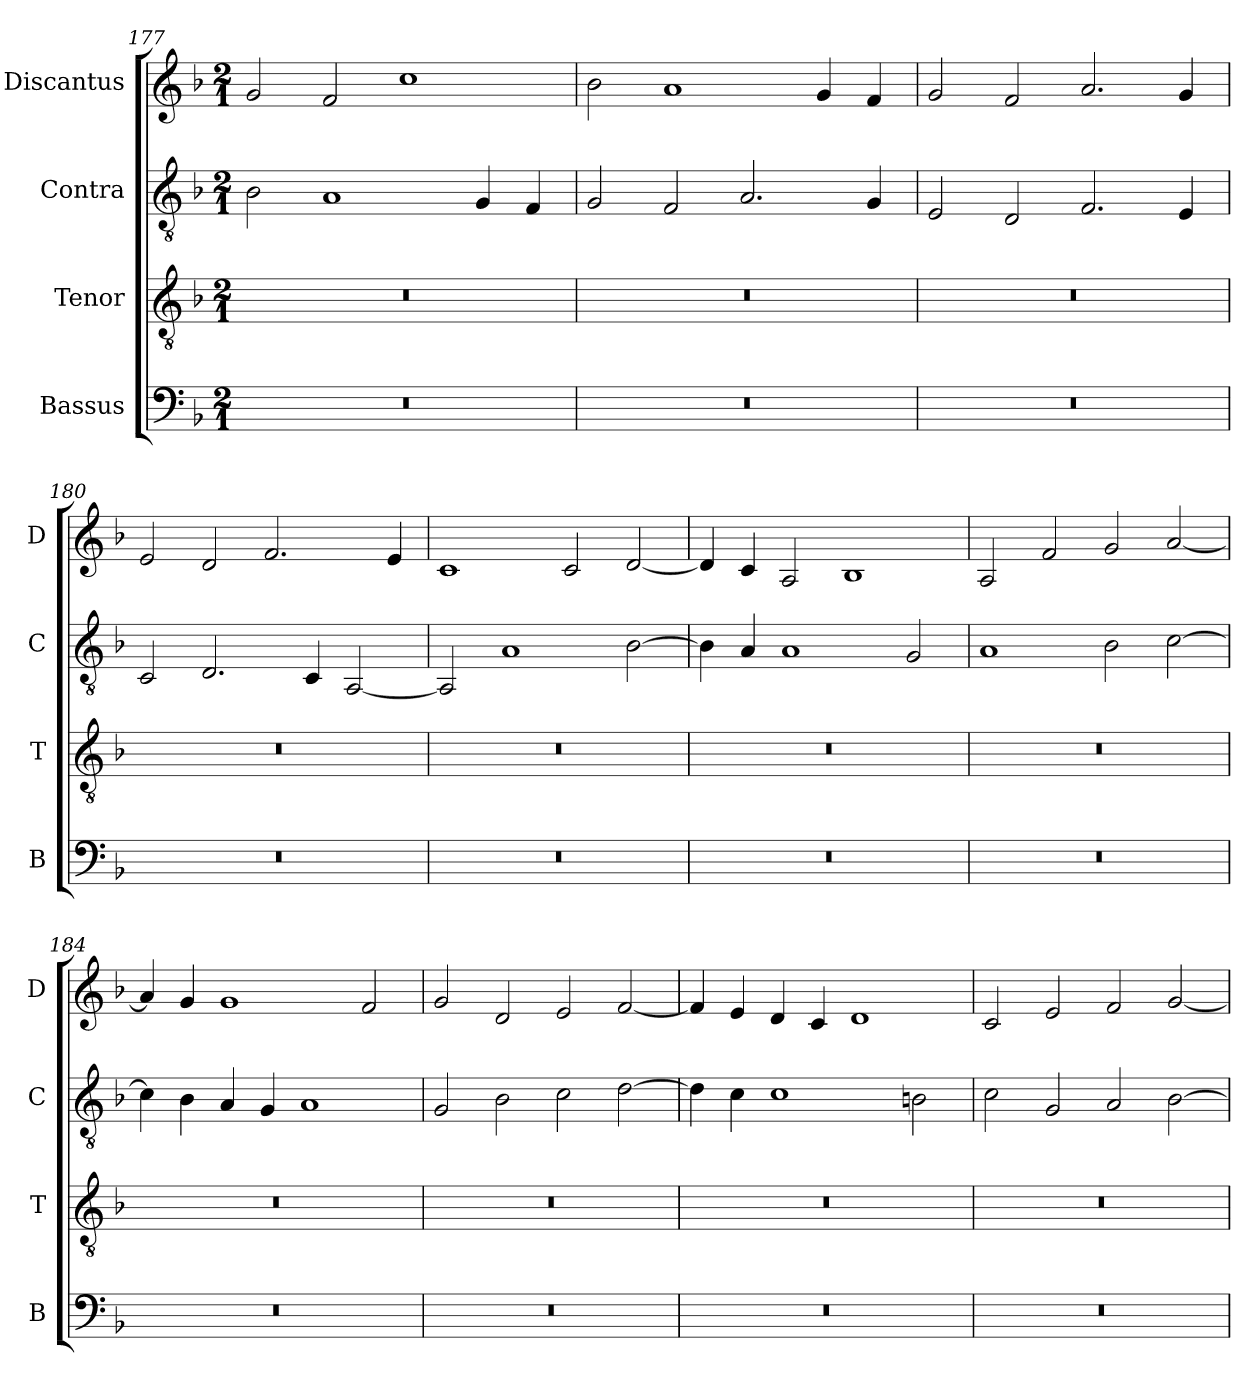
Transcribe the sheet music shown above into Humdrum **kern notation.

**kern	**kern	**kern	**kern
*part4	*part3	*part2	*part1
*staff4	*staff3	*staff2	*staff1
*I"Bassus	*I"Tenor	*I"Contra	*I"Discantus
*I'B	*I'T	*I'C	*I'D
*clefF4	*clefGv2	*clefGv2	*clefG2
*k[b-]	*k[b-]	*k[b-]	*k[b-]
*M2/1	*M2/1	*M2/1	*M2/1
=177	=177	=177	=177
0r	0r	2B-\	2g/
.	.	1A	2f/
.	.	.	1cc
.	.	4G/	.
.	.	4F/	.
=178	=178	=178	=178
0r	0r	2G/	2b-\
.	.	2F/	1a
.	.	2.A/	.
.	.	.	4g/
.	.	4G/	4f/
=179	=179	=179	=179
0r	0r	2E/	2g/
.	.	2D/	2f/
.	.	2.F/	2.a/
.	.	4E/	4g/
=180	=180	=180	=180
0r	0r	2C/	2e/
.	.	2.D/	2d/
.	.	.	2.f/
.	.	4C/	.
.	.	[2AA/	.
.	.	.	4e/
=181	=181	=181	=181
0r	0r	2AA/]	1c
.	.	1A	.
.	.	.	2c/
.	.	[2B-\	[2d/
=182	=182	=182	=182
0r	0r	4B-\]	4d/]
.	.	4A/	4c/
.	.	1A	2A/
.	.	.	1B-
.	.	2G/	.
=183	=183	=183	=183
0r	0r	1A	2A/
.	.	.	2f/
.	.	2B-\	2g/
.	.	[2c\	[2a/
=184	=184	=184	=184
0r	0r	4c\]	4a/]
.	.	4B-\	4g/
.	.	4A/	1g
.	.	4G/	.
.	.	1A	.
.	.	.	2f/
=185	=185	=185	=185
0r	0r	2G/	2g/
.	.	2B-\	2d/
.	.	2c\	2e/
.	.	[2d\	[2f/
=186	=186	=186	=186
0r	0r	4d\]	4f/]
.	.	4c\	4e/
.	.	1c	4d/
.	.	.	4c/
.	.	.	1d
.	.	2Bn\	.
=187	=187	=187	=187
0r	0r	2c\	2c/
.	.	2G/	2e/
.	.	2A/	2f/
.	.	[2B-\	[2g/
=	=	=	=
*-	*-	*-	*-
